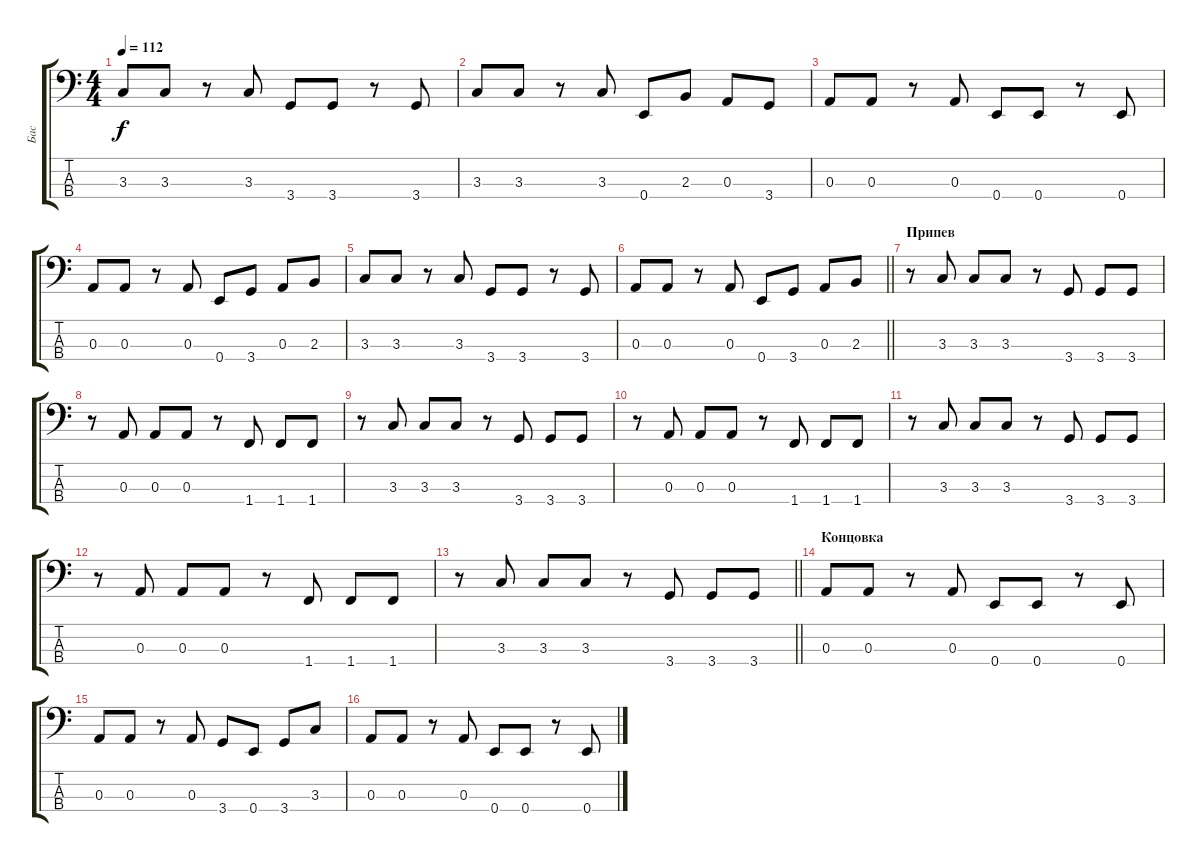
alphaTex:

\track ("Бас" "Бас") {instrument electricbasspick}
\staff {score tabs}
\tuning (G2 D2 A1 E1) {hide}
\ts (4 4)
\tempo 112
\clef f4
\ks c
3.3.8{dy f} 3.3.8 r.8 3.3.8 3.4.8 3.4.8 r.8 3.4.8 |
3.3.8 3.3.8 r.8 3.3.8 0.4.8 2.3.8 0.3.8 3.4.8 |
0.3.8 0.3.8 r.8 0.3.8 0.4.8 0.4.8 r.8 0.4.8 |
0.3.8 0.3.8 r.8 0.3.8 0.4.8 3.4.8 0.3.8 2.3.8 |
3.3.8 3.3.8 r.8 3.3.8 3.4.8 3.4.8 r.8 3.4.8 |
\barLineRight lightlight
0.3.8 0.3.8 r.8 0.3.8 0.4.8 3.4.8 0.3.8 2.3.8 |
\section ("" "Припев")
r.8 3.3.8 3.3.8 3.3.8 r.8 3.4.8 3.4.8 3.4.8 |
r.8 0.3.8 0.3.8 0.3.8 r.8 1.4.8 1.4.8 1.4.8 |
r.8 3.3.8 3.3.8 3.3.8 r.8 3.4.8 3.4.8 3.4.8 |
r.8 0.3.8 0.3.8 0.3.8 r.8 1.4.8 1.4.8 1.4.8 |
r.8 3.3.8 3.3.8 3.3.8 r.8 3.4.8 3.4.8 3.4.8 |
r.8 0.3.8 0.3.8 0.3.8 r.8 1.4.8 1.4.8 1.4.8 |
\barLineRight lightlight
r.8 3.3.8 3.3.8 3.3.8 r.8 3.4.8 3.4.8 3.4.8 |
\section ("" "Концовка")
0.3.8 0.3.8 r.8 0.3.8 0.4.8 0.4.8 r.8 0.4.8 |
0.3.8 0.3.8 r.8 0.3.8 3.4.8 0.4.8 3.4.8 3.3.8 |
0.3.8 0.3.8 r.8 0.3.8 0.4.8 0.4.8 r.8 0.4.8
